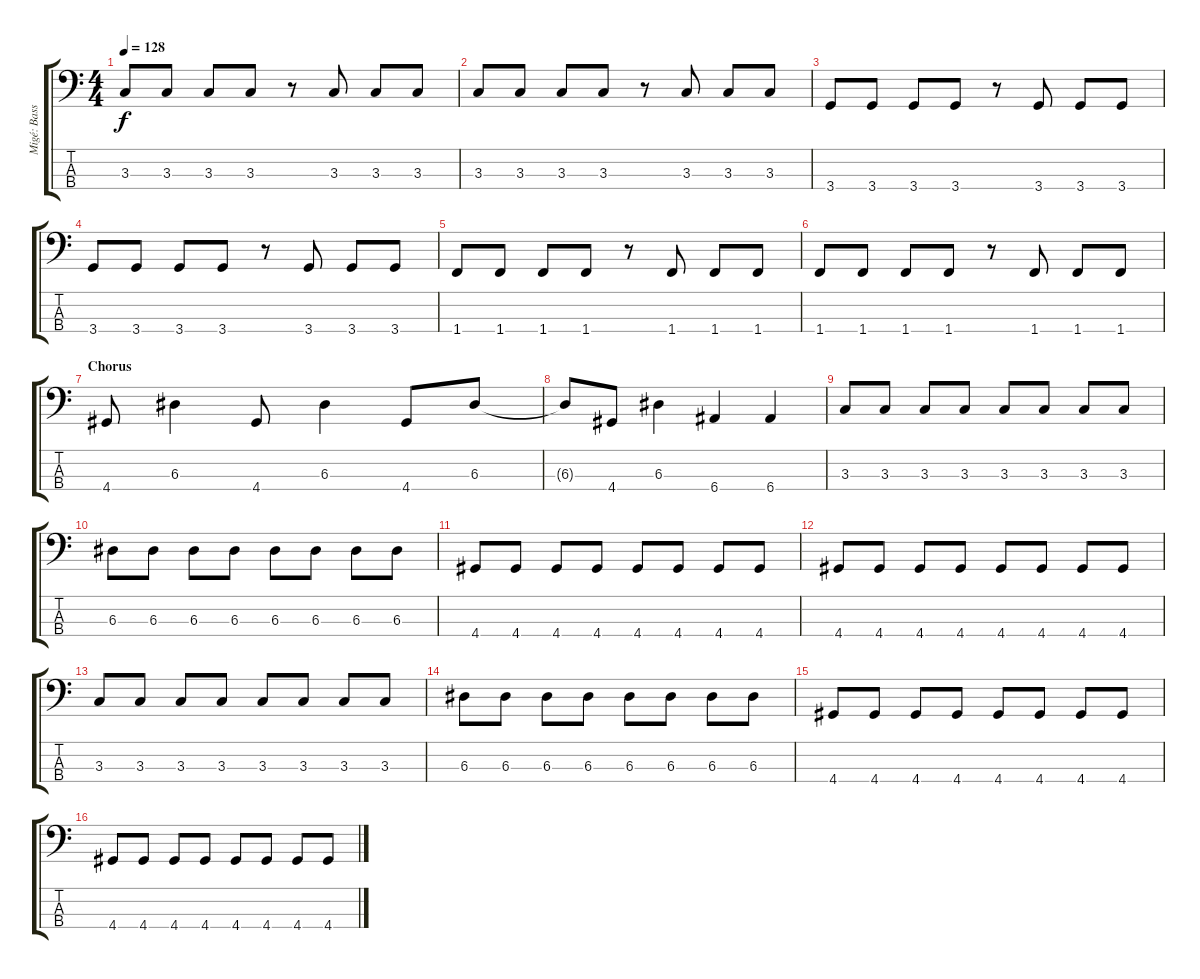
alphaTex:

\track ("Migé: Bass Guitar" "Migé: Bass") {instrument electricbassfinger}
\staff {score tabs}
\tuning (G2 D2 A1 E1) {hide}
\ts (4 4)
\tempo 128
\clef f4
\ks c
3.3.8{dy f} 3.3.8 3.3.8 3.3.8 r.8 3.3.8 3.3.8 3.3.8 |
3.3.8 3.3.8 3.3.8 3.3.8 r.8 3.3.8 3.3.8 3.3.8 |
3.4.8 3.4.8 3.4.8 3.4.8 r.8 3.4.8 3.4.8 3.4.8 |
3.4.8 3.4.8 3.4.8 3.4.8 r.8 3.4.8 3.4.8 3.4.8 |
1.4.8 1.4.8 1.4.8 1.4.8 r.8 1.4.8 1.4.8 1.4.8 |
1.4.8 1.4.8 1.4.8 1.4.8 r.8 1.4.8 1.4.8 1.4.8 |
\section ("" "Chorus")
4.4.8 6.3.4 4.4.8 6.3.4 4.4.8 6.3.8 |
6.3{t}.8 4.4.8 6.3.4 6.4.4 6.4.4 |
3.3.8 3.3.8 3.3.8 3.3.8 3.3.8 3.3.8 3.3.8 3.3.8 |
6.3.8 6.3.8 6.3.8 6.3.8 6.3.8 6.3.8 6.3.8 6.3.8 |
4.4.8 4.4.8 4.4.8 4.4.8 4.4.8 4.4.8 4.4.8 4.4.8 |
4.4.8 4.4.8 4.4.8 4.4.8 4.4.8 4.4.8 4.4.8 4.4.8 |
3.3.8 3.3.8 3.3.8 3.3.8 3.3.8 3.3.8 3.3.8 3.3.8 |
6.3.8 6.3.8 6.3.8 6.3.8 6.3.8 6.3.8 6.3.8 6.3.8 |
4.4.8 4.4.8 4.4.8 4.4.8 4.4.8 4.4.8 4.4.8 4.4.8 |
4.4.8 4.4.8 4.4.8 4.4.8 4.4.8 4.4.8 4.4.8 4.4.8
